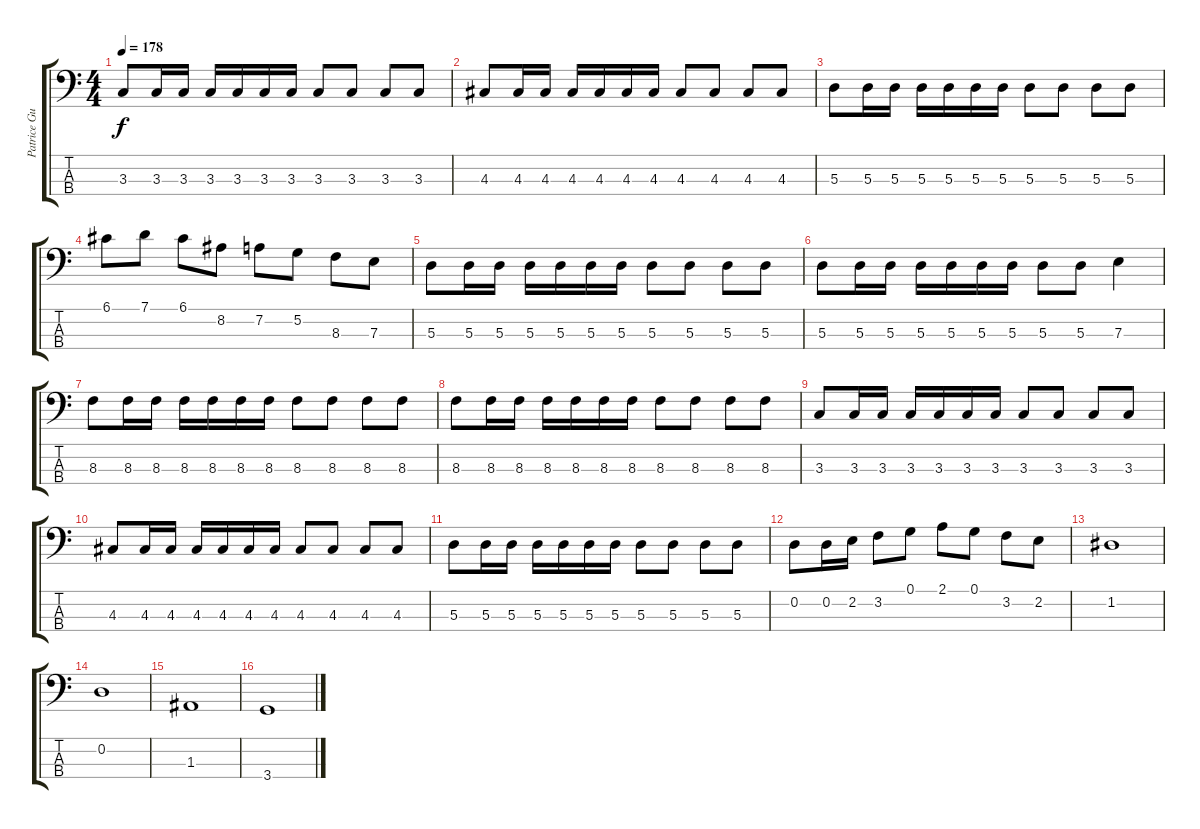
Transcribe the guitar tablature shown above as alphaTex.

\track ("Patrice Guers" "Patrice Gu") {instrument electricbassfinger}
\staff {score tabs}
\tuning (G2 D2 A1 E1) {hide}
\ts (4 4)
\tempo 178
\clef f4
\ks c
3.3.8{dy f} 3.3.16 3.3.16 3.3.16 3.3.16 3.3.16 3.3.16 3.3.8 3.3.8 3.3.8 3.3.8 |
4.3.8 4.3.16 4.3.16 4.3.16 4.3.16 4.3.16 4.3.16 4.3.8 4.3.8 4.3.8 4.3.8 |
5.3.8 5.3.16 5.3.16 5.3.16 5.3.16 5.3.16 5.3.16 5.3.8 5.3.8 5.3.8 5.3.8 |
6.1.8 7.1.8 6.1.8 8.2.8 7.2.8 5.2.8 8.3.8 7.3.8 |
5.3.8 5.3.16 5.3.16 5.3.16 5.3.16 5.3.16 5.3.16 5.3.8 5.3.8 5.3.8 5.3.8 |
5.3.8 5.3.16 5.3.16 5.3.16 5.3.16 5.3.16 5.3.16 5.3.8 5.3.8 7.3.4 |
8.3.8 8.3.16 8.3.16 8.3.16 8.3.16 8.3.16 8.3.16 8.3.8 8.3.8 8.3.8 8.3.8 |
8.3.8 8.3.16 8.3.16 8.3.16 8.3.16 8.3.16 8.3.16 8.3.8 8.3.8 8.3.8 8.3.8 |
3.3.8 3.3.16 3.3.16 3.3.16 3.3.16 3.3.16 3.3.16 3.3.8 3.3.8 3.3.8 3.3.8 |
4.3.8 4.3.16 4.3.16 4.3.16 4.3.16 4.3.16 4.3.16 4.3.8 4.3.8 4.3.8 4.3.8 |
5.3.8 5.3.16 5.3.16 5.3.16 5.3.16 5.3.16 5.3.16 5.3.8 5.3.8 5.3.8 5.3.8 |
0.2.8 0.2.16 2.2.16 3.2.8 0.1.8 2.1.8 0.1.8 3.2.8 2.2.8 |
1.2.1 |
0.2.1 |
1.3.1 |
3.4.1
